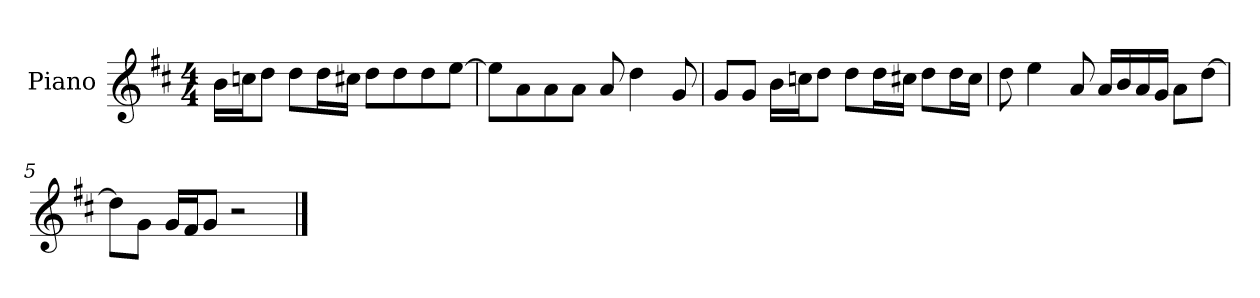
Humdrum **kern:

**kern
*part1
*staff1
*I"Piano
*I'P-no
*clefG2
*k[f#c#]
*M4/4
*MM90
=1
16b\LL
16ccn\J
8dd\J
8dd\L
16dd\L
16cc#X\JJ
8dd\L
8dd\
8dd\
[8ee\J
=2
8ee\L]
8a\
8a\
8a\J
8a/
4dd\
8g/
=3
8g/L
8g/J
16b\LL
16ccn\J
8dd\J
8dd\L
16dd\L
16cc#X\JJ
8dd\L
16dd\L
16cc#\JJ
!!LO:LB:g=z
=4
8dd\
4ee\
8a/
16a/LL
16b/
16a/
16g/JJ
8a\L
[8dd\J
=5
8dd\L]
8g\J
16g/LL
16f#/J
8g/J
2r
==
*-
